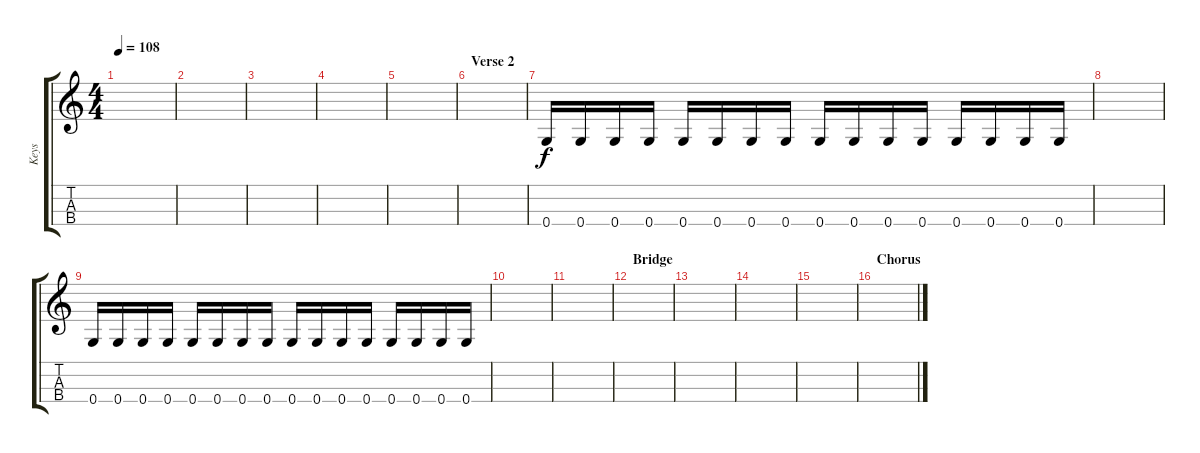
\track ("Keys" "Keys") {instrument stringensemble1}
\staff {score tabs}
\tuning (E5 A4 D4 G3) {hide}
\ts (4 4)
\tempo 108
\clef g2
\ks c
|
|
|
|
|
\section ("" "Verse 2")
|
0.4.16{volume 7 instrument gunshot} 0.4.16 0.4.16 0.4.16 0.4.16 0.4.16 0.4.16 0.4.16 0.4.16 0.4.16 0.4.16 0.4.16 0.4.16 0.4.16 0.4.16 0.4.16 |
|
0.4.16{volume 7 instrument gunshot} 0.4.16 0.4.16 0.4.16 0.4.16 0.4.16 0.4.16 0.4.16 0.4.16 0.4.16 0.4.16 0.4.16 0.4.16 0.4.16 0.4.16 0.4.16 |
|
|
\section ("" "Bridge")
|
|
|
|
\section ("" "Chorus")
